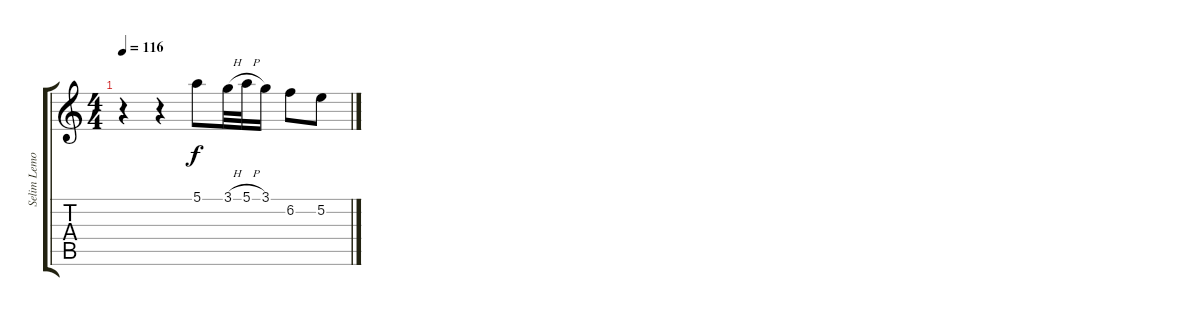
\track ("Selim Lemouchi (Lead Guitar)" "Selim Lemo") {instrument acousticguitarsteel}
\staff {score tabs}
\tuning (E4 B3 G3 D3 A2 E2) {hide}
\ts (4 4)
\tempo 116
\clef g2
\ks c
r.4{dy f} r.4 5.1.8 3.1{h}.32 5.1{h}.32 3.1.16 6.2.8 5.2.8
